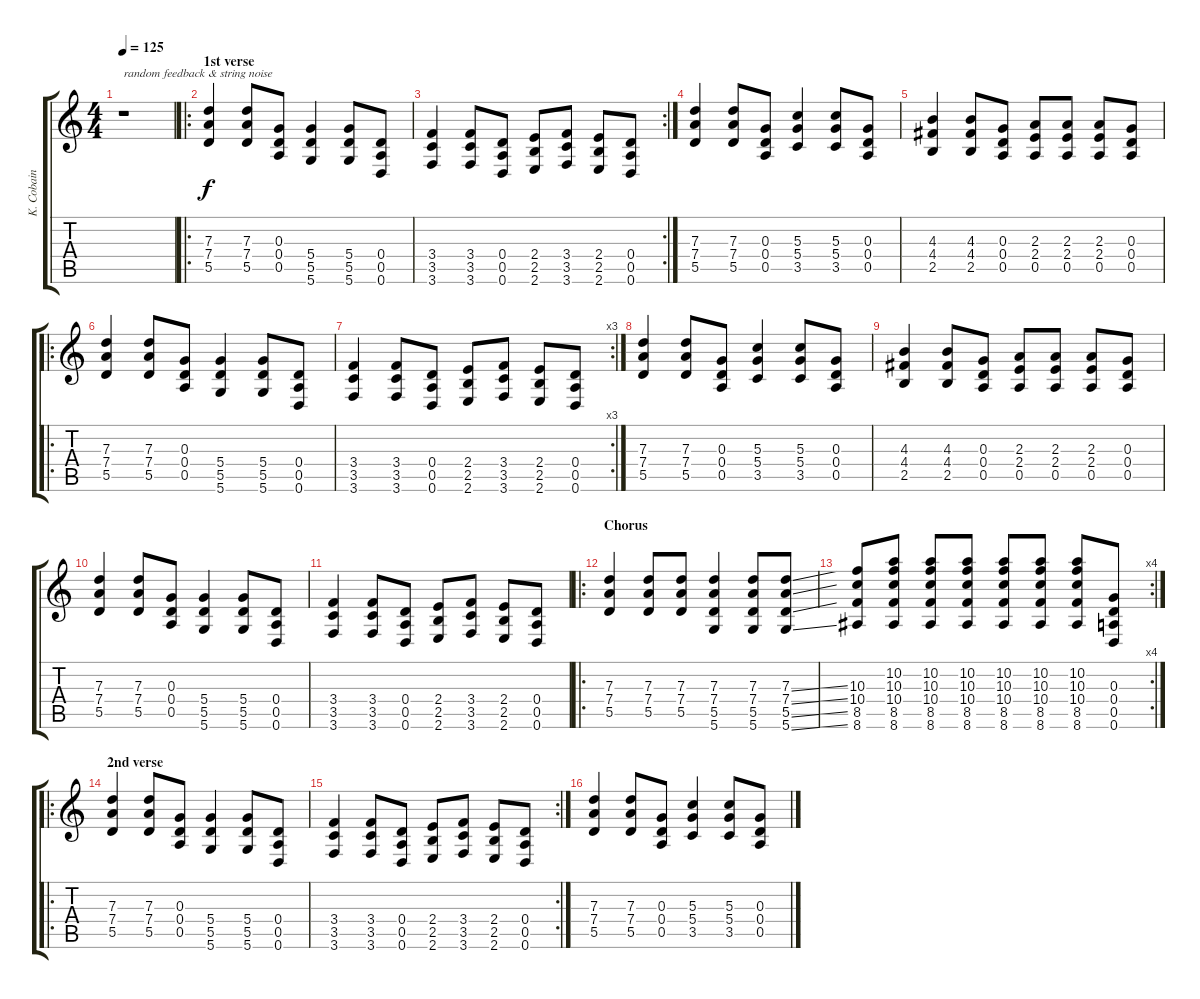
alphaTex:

\track ("K. Cobain - Guitar" "K. Cobain ") {instrument distortionguitar}
\staff {score tabs}
\tuning (E4 B3 G3 D3 A2 D2) {hide}
\ts (4 4)
\tempo 125
\clef g2
\ks c
r.1{txt "random feedback & string noise" dy f instrument distortionguitar} |
\ro
\section ("" "1st verse")
(7.3 7.4 5.5).4 (7.3 7.4 5.5).8 (0.3 0.4 0.5).8 (5.4 5.5 5.6).4 (5.4 5.5 5.6).8 (0.4 0.5 0.6).8 |
\rc 2
(3.4 3.5 3.6).4 (3.4 3.5 3.6).8 (0.4 0.5 0.6).8 (2.4 2.5 2.6).8 (3.4 3.5 3.6).8 (2.4 2.5 2.6).8 (0.4 0.5 0.6).8 |
(7.3 7.4 5.5).4 (7.3 7.4 5.5).8 (0.3 0.4 0.5).8 (5.3 5.4 3.5).4 (5.3 5.4 3.5).8 (0.3 0.4 0.5).8 |
(4.3 4.4 2.5).4 (4.3 4.4 2.5).8 (0.3 0.4 0.5).8 (2.3 2.4 0.5).8 (2.3 2.4 0.5).8 (2.3 2.4 0.5).8 (0.3 0.4 0.5).8 |
\ro
(7.3 7.4 5.5).4 (7.3 7.4 5.5).8 (0.3 0.4 0.5).8 (5.4 5.5 5.6).4 (5.4 5.5 5.6).8 (0.4 0.5 0.6).8 |
\rc 3
(3.4 3.5 3.6).4 (3.4 3.5 3.6).8 (0.4 0.5 0.6).8 (2.4 2.5 2.6).8 (3.4 3.5 3.6).8 (2.4 2.5 2.6).8 (0.4 0.5 0.6).8 |
(7.3 7.4 5.5).4 (7.3 7.4 5.5).8 (0.3 0.4 0.5).8 (5.3 5.4 3.5).4 (5.3 5.4 3.5).8 (0.3 0.4 0.5).8 |
(4.3 4.4 2.5).4 (4.3 4.4 2.5).8 (0.3 0.4 0.5).8 (2.3 2.4 0.5).8 (2.3 2.4 0.5).8 (2.3 2.4 0.5).8 (0.3 0.4 0.5).8 |
(7.3 7.4 5.5).4 (7.3 7.4 5.5).8 (0.3 0.4 0.5).8 (5.4 5.5 5.6).4 (5.4 5.5 5.6).8 (0.4 0.5 0.6).8 |
(3.4 3.5 3.6).4 (3.4 3.5 3.6).8 (0.4 0.5 0.6).8 (2.4 2.5 2.6).8 (3.4 3.5 3.6).8 (2.4 2.5 2.6).8 (0.4 0.5 0.6).8 |
\ro
\section ("" "Chorus")
(7.3 7.4 5.5).4 (7.3 7.4 5.5).8 (7.3 7.4 5.5).8 (7.3 7.4 5.5 5.6).4 (7.3 7.4 5.5 5.6).8 (7.3{ss} 7.4{ss} 5.5{ss} 5.6{ss}).8 |
\rc 4
(10.3 10.4 8.5 8.6).8 (10.2 10.3 10.4 8.5 8.6).8 (10.2 10.3 10.4 8.5 8.6).8 (10.2 10.3 10.4 8.5 8.6).8 (10.2 10.3 10.4 8.5 8.6).8 (10.2 10.3 10.4 8.5 8.6).8 (10.2 10.3 10.4 8.5 8.6).8 (0.3 0.4 0.5 0.6).8 |
\ro
\section ("" "2nd verse")
(7.3 7.4 5.5).4 (7.3 7.4 5.5).8 (0.3 0.4 0.5).8 (5.4 5.5 5.6).4 (5.4 5.5 5.6).8 (0.4 0.5 0.6).8 |
\rc 2
(3.4 3.5 3.6).4 (3.4 3.5 3.6).8 (0.4 0.5 0.6).8 (2.4 2.5 2.6).8 (3.4 3.5 3.6).8 (2.4 2.5 2.6).8 (0.4 0.5 0.6).8 |
(7.3 7.4 5.5).4 (7.3 7.4 5.5).8 (0.3 0.4 0.5).8 (5.3 5.4 3.5).4 (5.3 5.4 3.5).8 (0.3 0.4 0.5).8
